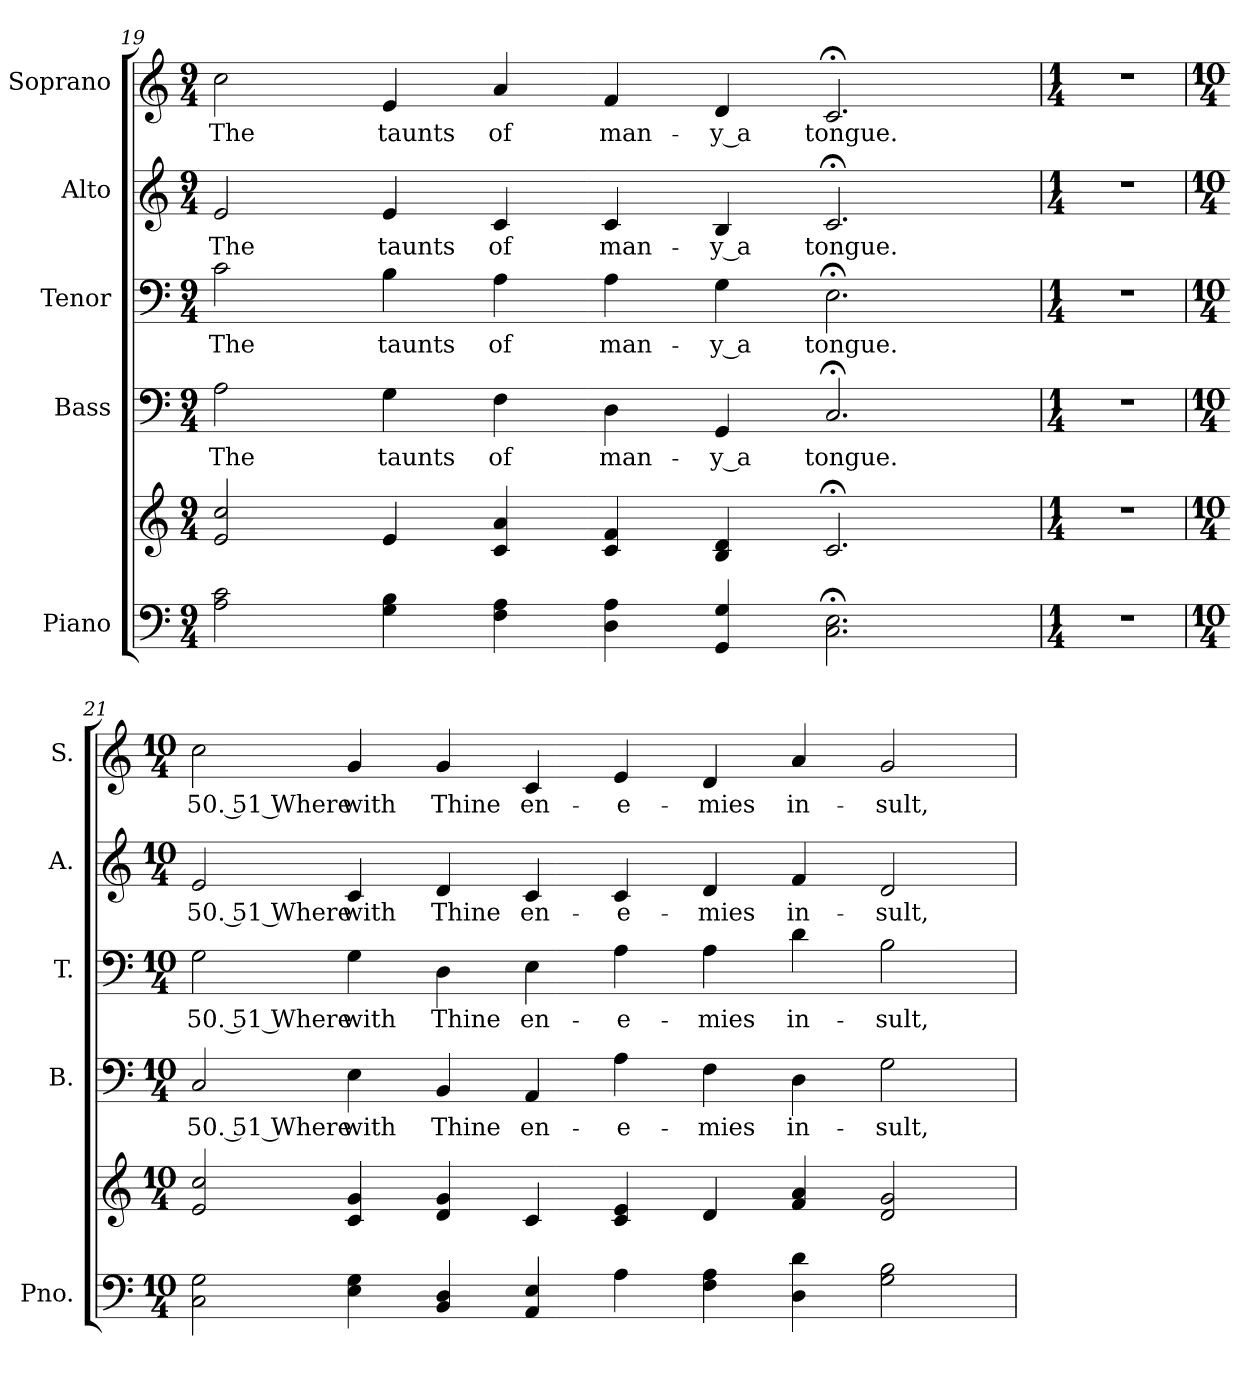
**kern	**kern	**kern	**text	**kern	**text	**kern	**text	**kern	**text
*part5	*part5	*part4	*part4	*part3	*part3	*part2	*part2	*part1	*part1
*staff6	*staff5	*staff4	*staff4	*staff3	*staff3	*staff2	*staff2	*staff1	*staff1
*I"Piano	*	*I"Bass	*	*I"Tenor	*	*I"Alto	*	*I"Soprano	*
*I'Pno.	*	*I'B.	*	*I'T.	*	*I'A.	*	*I'S.	*
!!LO:PB:g=z
*clefF4	*clefG2	*clefF4	*	*clefF4	*	*clefG2	*	*clefG2	*
*k[]	*k[]	*k[]	*	*k[]	*	*k[]	*	*k[]	*
*C:	*C:	*C:	*	*C:	*	*C:	*	*C:	*
*M9/4	*M9/4	*M9/4	*	*M9/4	*	*M9/4	*	*M9/4	*
=19	=19	=19	=19	=19	=19	=19	=19	=19	=19
!	!	!	!LO:LY:b:color=#000000	!	!	!	!	!	!
!	!	!	!	!	!LO:LY:b:color=#000000	!	!	!	!
!	!	!	!	!	!	!	!LO:LY:b:color=#000000	!	!
!	!	!	!	!	!	!	!	!	!LO:LY:b:color=#000000
2Ai\ 2ci	2ei/ 2cci	2Ai\	The	2ci\	The	2ei/	The	2cci\	The
!	!	!	!LO:LY:b:color=#000000	!	!	!	!	!	!
!	!	!	!	!	!LO:LY:b:color=#000000	!	!	!	!
!	!	!	!	!	!	!	!LO:LY:b:color=#000000	!	!
!	!	!	!	!	!	!	!	!	!LO:LY:b:color=#000000
4Gi\ 4Bi	4ei/	4Gi\	taunts	4Bi\	taunts	4ei/	taunts	4ei/	taunts
!	!	!	!LO:LY:b:color=#000000	!	!	!	!	!	!
!	!	!	!	!	!LO:LY:b:color=#000000	!	!	!	!
!	!	!	!	!	!	!	!LO:LY:b:color=#000000	!	!
!	!	!	!	!	!	!	!	!	!LO:LY:b:color=#000000
4Fi\ 4Ai	4ci/ 4ai	4Fi\	of	4Ai\	of	4ci/	of	4ai/	of
!	!	!	!LO:LY:b:color=#000000	!	!	!	!	!	!
!	!	!	!	!	!LO:LY:b:color=#000000	!	!	!	!
!	!	!	!	!	!	!	!LO:LY:b:color=#000000	!	!
!	!	!	!	!	!	!	!	!	!LO:LY:b:color=#000000
4Di\ 4Ai	4ci/ 4fi	4Di\	man-	4Ai\	man-	4ci/	man-	4fi/	man-
!	!	!	!LO:LY:b:color=#000000	!	!	!	!	!	!
!	!	!	!	!	!LO:LY:b:color=#000000	!	!	!	!
!	!	!	!	!	!	!	!LO:LY:b:color=#000000	!	!
!	!	!	!	!	!	!	!	!	!LO:LY:b:color=#000000
4GGi/ 4Gi	4Bi/ 4di	4GGi/	-y a	4Gi\	-y a	4Bi/	-y a	4di/	-y a
!	!	!	!LO:LY:b:color=#000000	!	!	!	!	!	!
!	!	!	!	!	!LO:LY:b:color=#000000	!	!	!	!
!	!	!	!	!	!	!	!LO:LY:b:color=#000000	!	!
!	!	!	!	!	!	!	!	!	!LO:LY:b:color=#000000
2.Ci\; 2.Ei;	2.c;i/	2.C;i/	tongue.	2.E;i\	tongue.	2.c;i/	tongue.	2.c;i/	tongue.
=20	=20	=20	=20	=20	=20	=20	=20	=20	=20
*M1/4	*M1/4	*M1/4	*	*M1/4	*	*M1/4	*	*M1/4	*
!LO:N:vis=1	!LO:N:vis=1	!LO:N:vis=1	!	!LO:N:vis=1	!	!LO:N:vis=1	!	!LO:N:vis=1	!
4r	4r	4r	.	4r	.	4r	.	4r	.
!!LO:PB:g=z
=21	=21	=21	=21	=21	=21	=21	=21	=21	=21
*M10/4	*M10/4	*M10/4	*	*M10/4	*	*M10/4	*	*M10/4	*
!	!	!	!LO:LY:b:color=#000000	!	!	!	!	!	!
!	!	!	!	!	!LO:LY:b:color=#000000	!	!	!	!
!	!	!	!	!	!	!	!LO:LY:b:color=#000000	!	!
!	!	!	!	!	!	!	!	!	!LO:LY:b:color=#000000
2Ci\ 2Gi	2ei/ 2cci	2Ci/	50. 51 Where	2Gi\	50. 51 Where	2ei/	50. 51 Where	2cci\	50. 51 Where
!	!	!	!LO:LY:b:color=#000000	!	!	!	!	!	!
!	!	!	!	!	!LO:LY:b:color=#000000	!	!	!	!
!	!	!	!	!	!	!	!LO:LY:b:color=#000000	!	!
!	!	!	!	!	!	!	!	!	!LO:LY:b:color=#000000
4Ei\ 4Gi	4ci/ 4gi	4Ei\	with	4Gi\	with	4ci/	with	4gi/	with
!	!	!	!LO:LY:b:color=#000000	!	!	!	!	!	!
!	!	!	!	!	!LO:LY:b:color=#000000	!	!	!	!
!	!	!	!	!	!	!	!LO:LY:b:color=#000000	!	!
!	!	!	!	!	!	!	!	!	!LO:LY:b:color=#000000
4BBi/ 4Di	4di/ 4gi	4BBi/	Thine	4Di\	Thine	4di/	Thine	4gi/	Thine
!	!	!	!LO:LY:b:color=#000000	!	!	!	!	!	!
!	!	!	!	!	!LO:LY:b:color=#000000	!	!	!	!
!	!	!	!	!	!	!	!LO:LY:b:color=#000000	!	!
!	!	!	!	!	!	!	!	!	!LO:LY:b:color=#000000
4AAi/ 4Ei	4ci/	4AAi/	en-	4Ei\	en-	4ci/	en-	4ci/	en-
!	!	!	!LO:LY:b:color=#000000	!	!	!	!	!	!
!	!	!	!	!	!LO:LY:b:color=#000000	!	!	!	!
!	!	!	!	!	!	!	!LO:LY:b:color=#000000	!	!
!	!	!	!	!	!	!	!	!	!LO:LY:b:color=#000000
4Ai\	4ci/ 4ei	4Ai\	-e-	4Ai\	-e-	4ci/	-e-	4ei/	-e-
!	!	!	!LO:LY:b:color=#000000	!	!	!	!	!	!
!	!	!	!	!	!LO:LY:b:color=#000000	!	!	!	!
!	!	!	!	!	!	!	!LO:LY:b:color=#000000	!	!
!	!	!	!	!	!	!	!	!	!LO:LY:b:color=#000000
4Fi\ 4Ai	4di/	4Fi\	-mies	4Ai\	-mies	4di/	-mies	4di/	-mies
!	!	!	!LO:LY:b:color=#000000	!	!	!	!	!	!
!	!	!	!	!	!LO:LY:b:color=#000000	!	!	!	!
!	!	!	!	!	!	!	!LO:LY:b:color=#000000	!	!
!	!	!	!	!	!	!	!	!	!LO:LY:b:color=#000000
4Di\ 4di	4fi/ 4ai	4Di\	in-	4di\	in-	4fi/	in-	4ai/	in-
!	!	!	!LO:LY:b:color=#000000	!	!	!	!	!	!
!	!	!	!	!	!LO:LY:b:color=#000000	!	!	!	!
!	!	!	!	!	!	!	!LO:LY:b:color=#000000	!	!
!	!	!	!	!	!	!	!	!	!LO:LY:b:color=#000000
2Gi\ 2Bi	2di/ 2gi	2Gi\	-sult,	2Bi\	-sult,	2di/	-sult,	2gi/	-sult,
=	=	=	=	=	=	=	=	=	=
*-	*-	*-	*-	*-	*-	*-	*-	*-	*-
